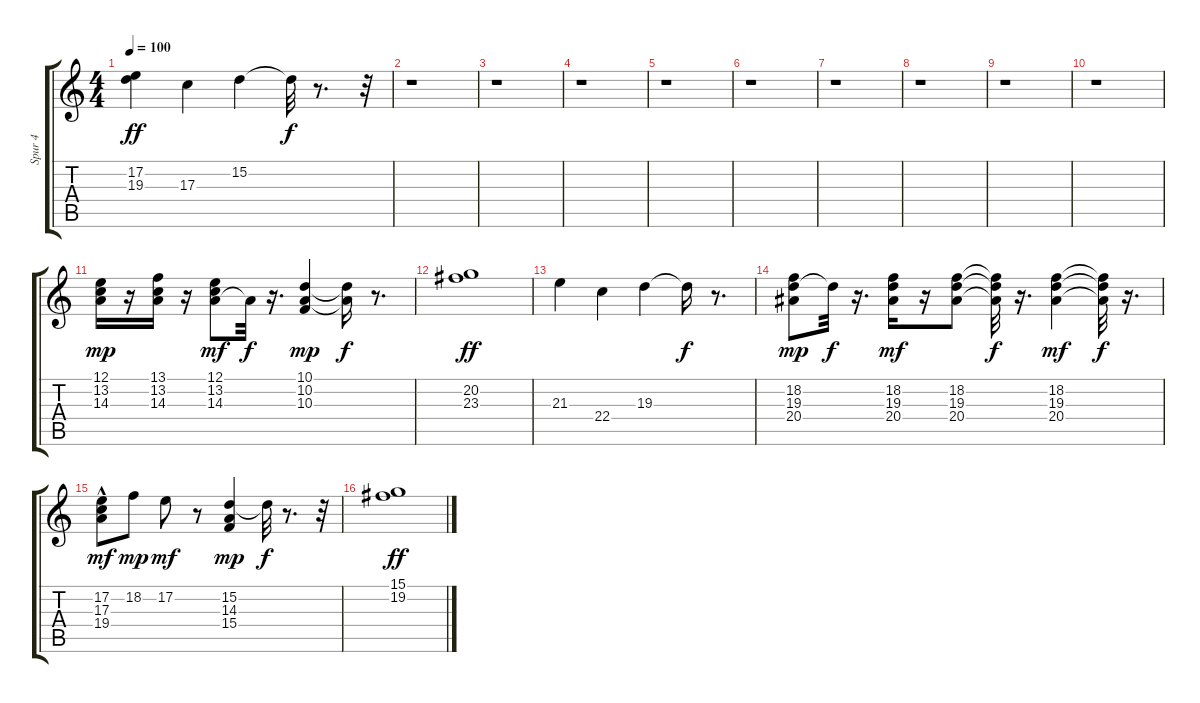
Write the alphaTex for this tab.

\track ("Spur 4" "Spur 4") {instrument accordion}
\staff {score tabs}
\tuning (E4 B3 G3 D3 A2 E2) {hide}
\ts (4 4)
\tempo 100
\clef g2
\ks c
(17.2 19.3).4{dy ff} 17.3.4 15.2.4 15.2{t}.32{dy f} r.8{d} r.32 |
r.1 |
r.1 |
r.1 |
r.1 |
r.1 |
r.1 |
r.1 |
r.1 |
r.1 |
(12.1 13.2 14.3).16{dy mp} r.16 (13.1 13.2 14.3).16 r.16 (12.1 13.2 14.3).8{dy mf} 14.3{t}.32{dy f} r.16{d} (10.1 10.2 10.3).4{dy mp} (10.1{t} 10.2{t}).16{dy f} r.8{d} |
(20.2 23.3).1{dy ff} |
21.3.4 22.4.4 19.3.4 19.3{t}.16{dy f} r.8{d} |
(18.2 19.3 20.4).8{dy mp} 19.3{t}.32{dy f} r.16{d} (18.2 19.3 20.4).16{dy mf} r.16 (18.2 19.3 20.4).8 (18.2{t} 19.3{t} 20.4{t}).32{dy f} r.16{d} (18.2 19.3 20.4).4{dy mf} (18.2{t} 19.3{t} 20.4{t}).32{dy f} r.16{d} |
(17.2 17.3{hac} 19.4{hac}).8{dy mf} 18.2.8{dy mp} 17.2.8{dy mf} r.8 (15.2 14.3 15.4).4{dy mp} 15.2{t}.32{dy f} r.8{d} r.32 |
(15.1 19.2).1{dy ff}
